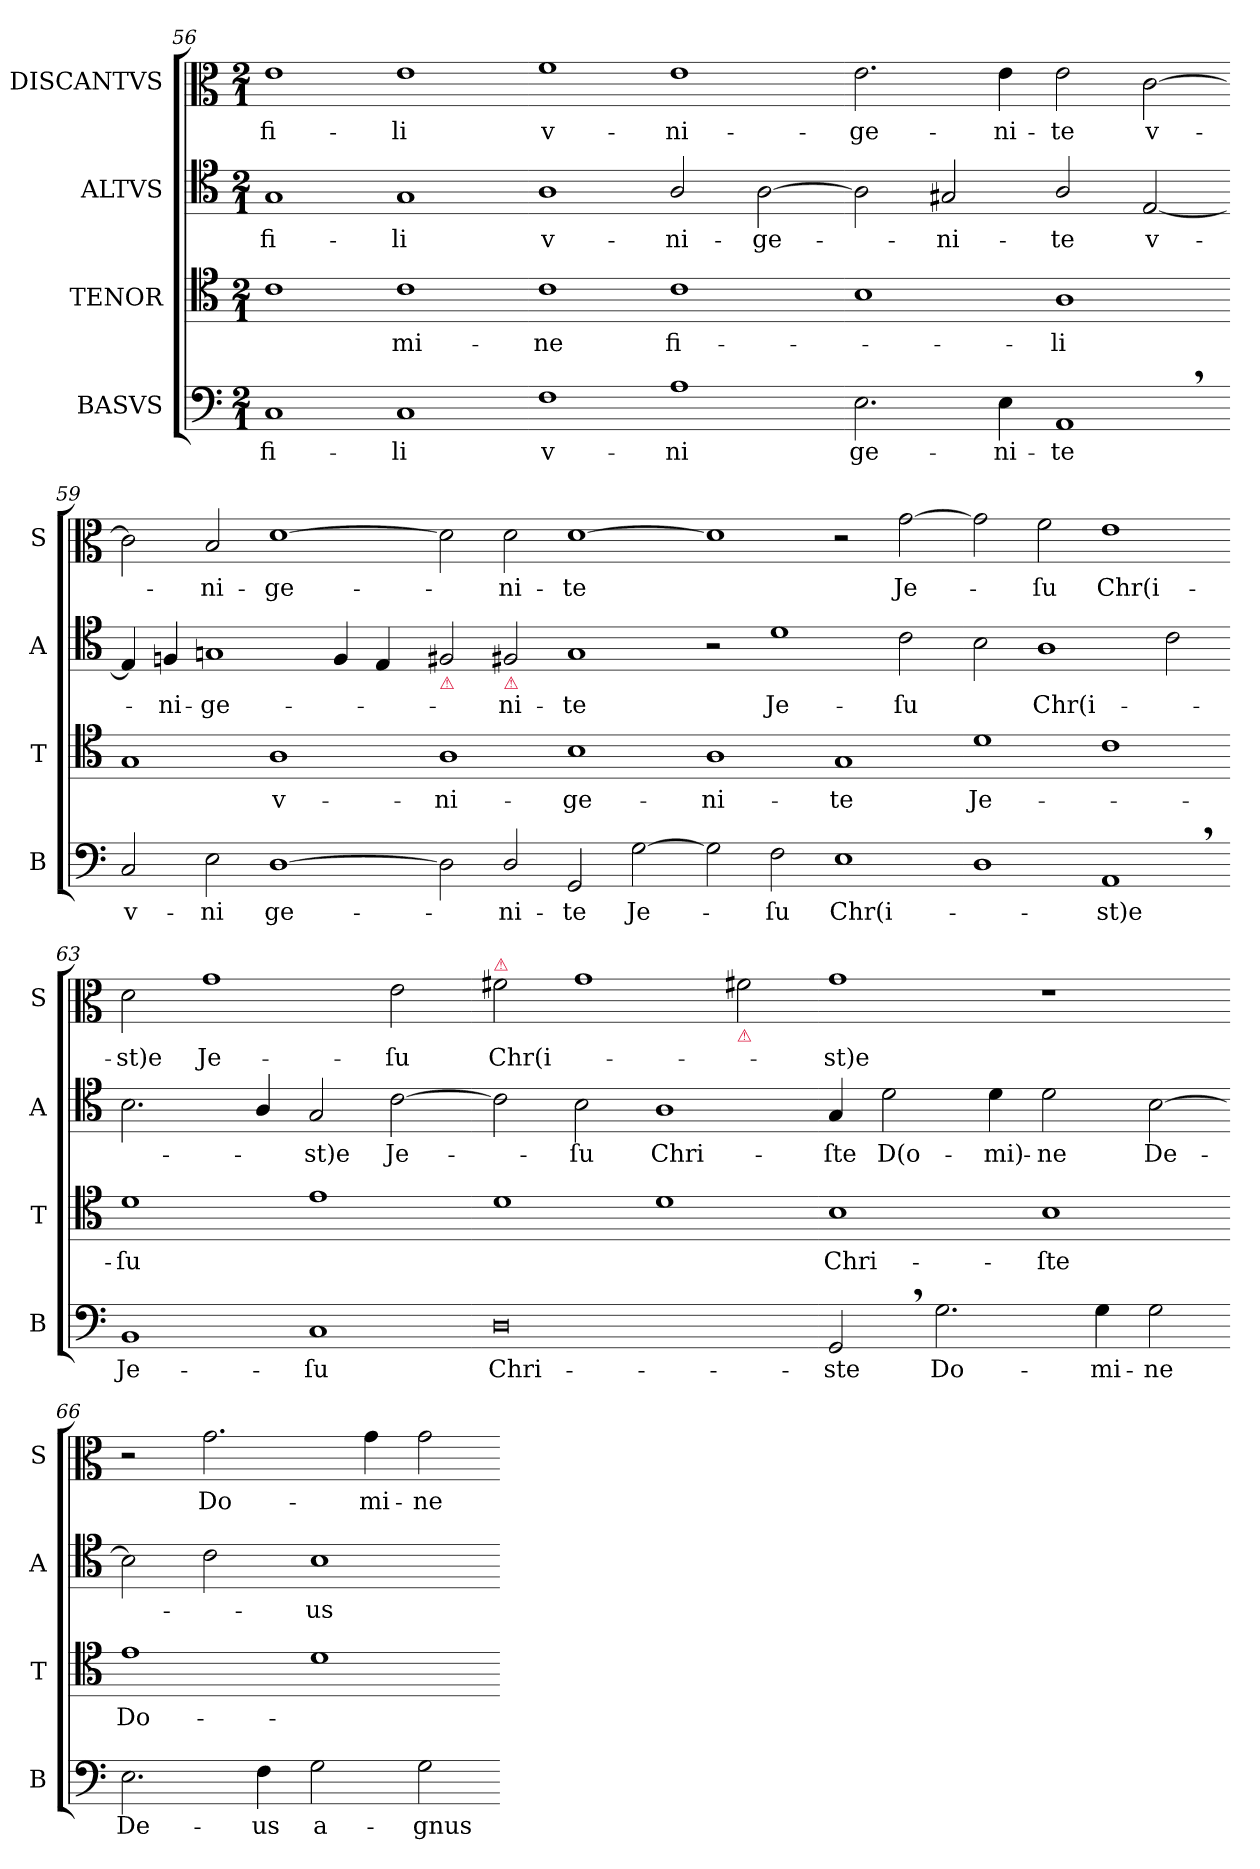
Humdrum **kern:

**kern	**text	**kern	**text	**kern	**text	**kern	**text
*part4	*part4	*part3	*part3	*part2	*part2	*part1	*part1
*staff4	*staff4	*staff3	*staff3	*staff2	*staff2	*staff1	*staff1
*I"BASVS	*	*I"TENOR	*	*I"ALTVS	*	*I"DISCANTVS	*
*I'B	*	*I'T	*	*I'A	*	*I'S	*
*clefF4	*	*clefC4	*	*clefC4	*	*clefC3	*
*k[]	*	*k[]	*	*k[]	*	*k[]	*
*G:mix	*	*G:mix	*	*G:mix	*	*G:mix	*
*M2/1	*	*M2/1	*	*M2/1	*	*M2/1	*
=56	=56	=56	=56	=56	=56	=56	=56
1C	fi-	1c	.	1G	fi-	1e	fi-
1C	-li	1c	-mi-	1G	-li	1e	-li
=57-	=57-	=57-	=57-	=57-	=57-	=57-	=57-
1F	v-	1c	-ne	1A	v-	1f	v-
1A	-ni	1c	fi-	2A/	-ni-	1e	-ni-
.	.	.	.	[2A\	ge-	.	.
=58-	=58-	=58-	=58-	=58-	=58-	=58-	=58-
2.E\	ge-	1B	.	2A\]	.	2.e\	-ge-
.	.	.	.	2G#X/	-ni-	.	.
4E\	-ni-	.	.	.	.	4e\	ni-
1AA,	-te	1A	-li	2A/	-te	2e\	-te
.	.	.	.	[2E/	v-	[2c\	v-
=59-	=59-	=59-	=59-	=59-	=59-	=59-	=59-
2C/	v-	1G	.	4E/]	.	2c\]	.
.	.	.	.	4Fn/	-ni-	.	.
2E\	-ni	.	.	1Gn	-ge-	2B/	-ni-
[1D	ge-	1A	v-	.	.	[1d	-ge-
.	.	.	.	4F/	.	.	.
.	.	.	.	4E/	.	.	.
=60-	=60-	=60-	=60-	=60-	=60-	=60-	=60-
!	!	!	!	!LO:TX:b:color=crimson:t=⚠	!	!	!
2D]	.	1A	-ni-	2F#X/	.	2d]	.
!	!	!	!	!LO:TX:b:color=crimson:t=⚠	!	!	!
2D/	-ni-	.	.	2F#X/	-ni-	2d\	-ni-
2GG/	-te	1B	-ge-	1G	-te	[1d	-te
[2G\	Je-	.	.	.	.	.	.
=61-	=61-	=61-	=61-	=61-	=61-	=61-	=61-
2G\]	.	1A	-ni-	2r	.	1d]	.
2F\	-ſu	.	.	1d	Je-	.	.
1E	Chr(i-	1G	-te	.	.	2r	.
.	.	.	.	2c\	-ſu	[2g\	Je-
=62-	=62-	=62-	=62-	=62-	=62-	=62-	=62-
1D	.	1d	Je-	2B\	.	2g\]	.
.	.	.	.	1A	Chr(i-	2f\	-ſu
1AA,	-st)e	1c	.	.	.	1e	Chr(i-
.	.	.	.	2c\	.	.	.
=63-	=63-	=63-	=63-	=63-	=63-	=63-	=63-
!	!LO:LY:i	!	!	!	!	!	!
1BB	Je-	1d	-ſu	2.B\	.	2d\	-st)e
!	!	!	!	!	!	!	!LO:LY:i
.	.	.	.	.	.	1g	Je-
.	.	.	.	4A/	.	.	.
!	!LO:LY:i	!	!	!	!	!	!
1C	-ſu	1e	.	2G/	-st)e	.	.
!	!	!	!	!	!	!	!LO:LY:i
.	.	.	.	[2c\	Je-	2e\	-ſu
=64-	=64-	=64-	=64-	=64-	=64-	=64-	=64-
!	!	!	!	!	!	!LO:TX:a:color=crimson:t=⚠	!
!	!LO:LY:i	!	!	!	!	!	!LO:LY:i
0D	Chri-	1d	.	2c\]	.	2f#X\	Chr(i-
.	.	.	.	2B\	-ſu	1g	.
.	.	1d	.	1A	Chri-	.	.
!	!	!	!	!	!	!LO:TX:b:color=crimson:t=⚠	!
.	.	.	.	.	.	2f#X\	.
=65-	=65-	=65-	=65-	=65-	=65-	=65-	=65-
!	!LO:LY:i	!	!	!	!	!	!LO:LY:i
2GG,/	-ste	1B	Chri-	4G/	ſte	1g	-st)e
.	.	.	.	2d\	D(o-	.	.
2.G\	Do-	.	.	.	.	.	.
.	.	.	.	4d\	-mi)-	.	.
.	.	1B	-ſte	2d\	-ne	1r	.
4G\	-mi-	.	.	.	.	.	.
2G\	-ne	.	.	[2B\	De-	.	.
=66-	=66-	=66-	=66-	=66-	=66-	=66-	=66-
2.E\	De-	1e	Do-	2B\]	.	2r	.
.	.	.	.	2c\	.	2.g\	Do-
4F\	-us	.	.	.	.	.	.
2G\	a-	1d	.	1B	-us	.	.
.	.	.	.	.	.	4g\	-mi-
2G\	-gnus	.	.	.	.	2g\	-ne
=-	=-	=-	=-	=-	=-	=-	=-
*-	*-	*-	*-	*-	*-	*-	*-
